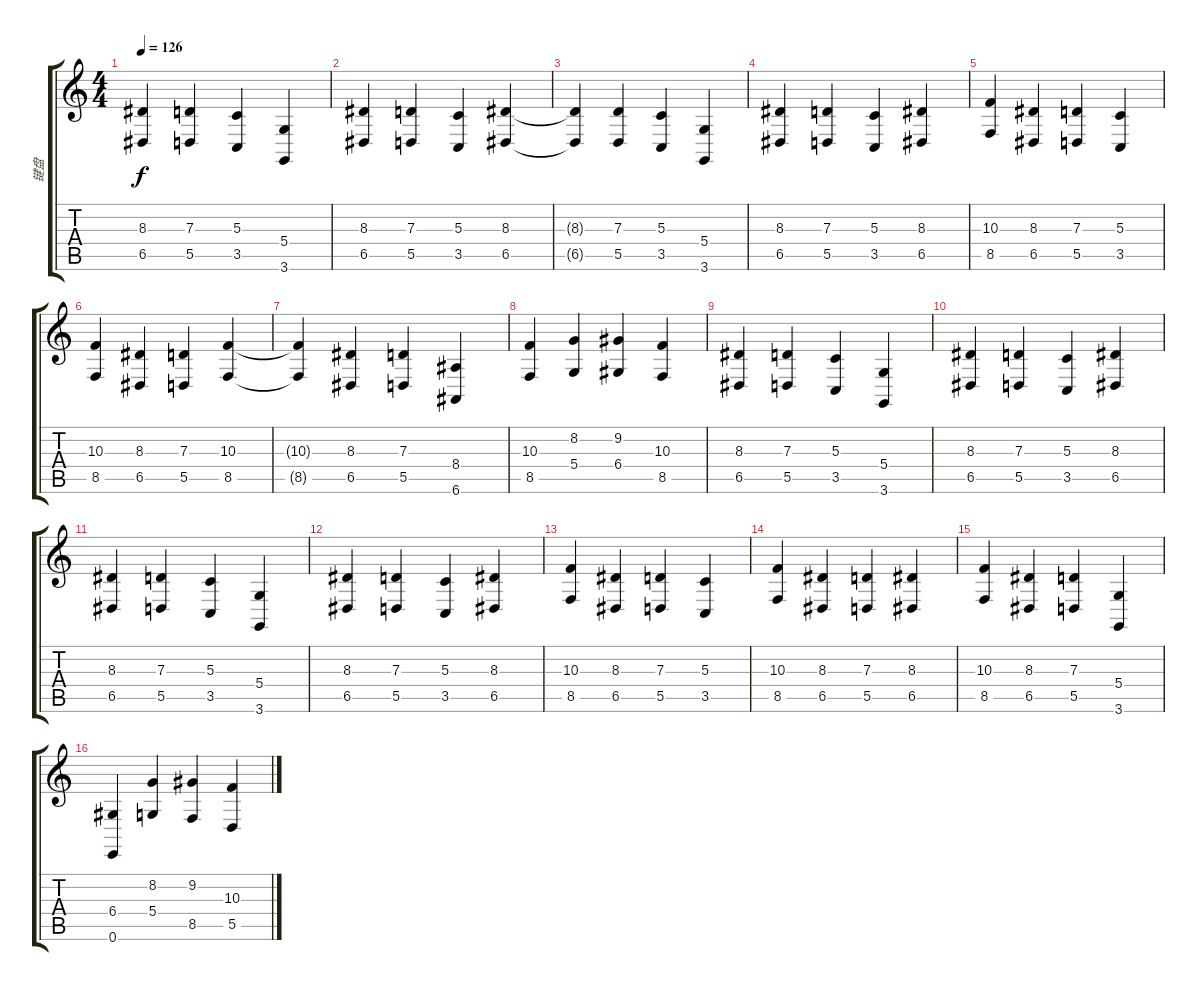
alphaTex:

\track ("键盘" "键盘") {instrument pad8sweep}
\staff {score tabs}
\tuning (E4 B3 G3 D3 A2 E2) {hide}
\ts (4 4)
\tempo 126
\clef g2
\ks c
(8.3 6.5).4{dy f} (7.3 5.5).4 (5.3 3.5).4 (5.4 3.6).4 |
(8.3 6.5).4 (7.3 5.5).4 (5.3 3.5).4 (8.3 6.5).4 |
(8.3{t} 6.5{t}).4 (7.3 5.5).4 (5.3 3.5).4 (5.4 3.6).4 |
(8.3 6.5).4 (7.3 5.5).4 (5.3 3.5).4 (8.3 6.5).4 |
(10.3 8.5).4 (8.3 6.5).4 (7.3 5.5).4 (5.3 3.5).4 |
(10.3 8.5).4 (8.3 6.5).4 (7.3 5.5).4 (10.3 8.5).4 |
(10.3{t} 8.5{t}).4 (8.3 6.5).4 (7.3 5.5).4 (8.4 6.6).4 |
(10.3 8.5).4 (8.2 5.4).4 (9.2 6.4).4 (10.3 8.5).4 |
(8.3 6.5).4 (7.3 5.5).4 (5.3 3.5).4 (5.4 3.6).4 |
(8.3 6.5).4 (7.3 5.5).4 (5.3 3.5).4 (8.3 6.5).4 |
(8.3 6.5).4 (7.3 5.5).4 (5.3 3.5).4 (5.4 3.6).4 |
(8.3 6.5).4 (7.3 5.5).4 (5.3 3.5).4 (8.3 6.5).4 |
(10.3 8.5).4 (8.3 6.5).4 (7.3 5.5).4 (5.3 3.5).4 |
(10.3 8.5).4 (8.3 6.5).4 (7.3 5.5).4 (8.3 6.5).4 |
(10.3 8.5).4 (8.3 6.5).4 (7.3 5.5).4 (5.4 3.6).4 |
(6.4 0.6).4 (8.2 5.4).4 (9.2 8.5).4 (10.3 5.5).4
